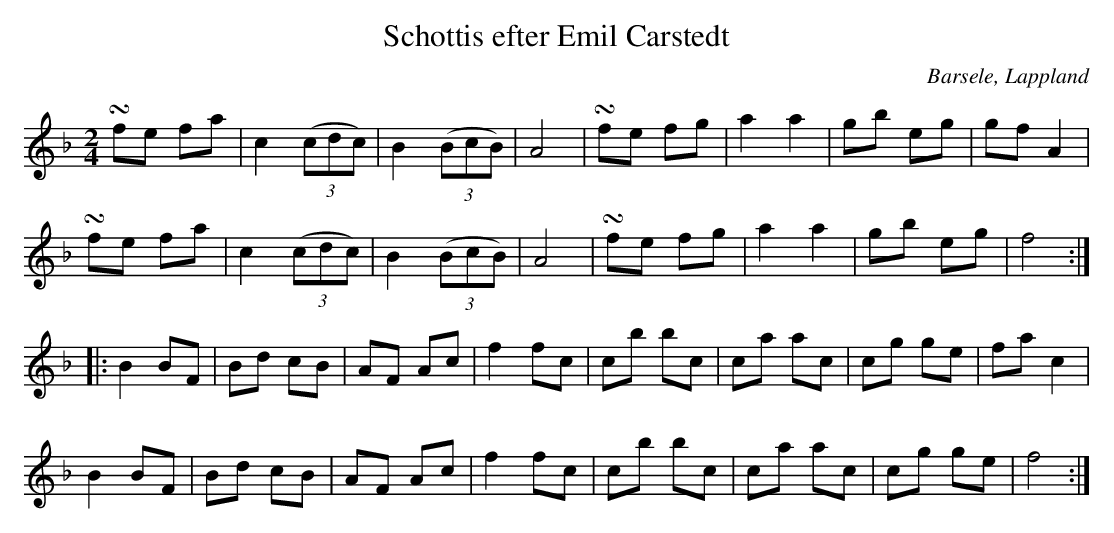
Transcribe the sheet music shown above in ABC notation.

X:1
T:Schottis efter Emil Carstedt
O:Barsele, Lappland
M:2/4
L:1/8
K:F
!turn!fe fa|c2 (3(cdc)|B2 (3(BcB)|A4|!turn!fe fg|a2 a2|gb eg|gf A2|
!turn!fe fa|c2 (3(cdc)|B2 (3(BcB)|A4|!turn!fe fg|a2 a2|gb eg|f4:|
|:B2 BF|Bd cB|AF Ac|f2  fc|cb bc|ca ac|cg ge|fa c2|
B2 BF|Bd cB|AF Ac|f2  fc|cb bc|ca ac|cg ge|f4:|
